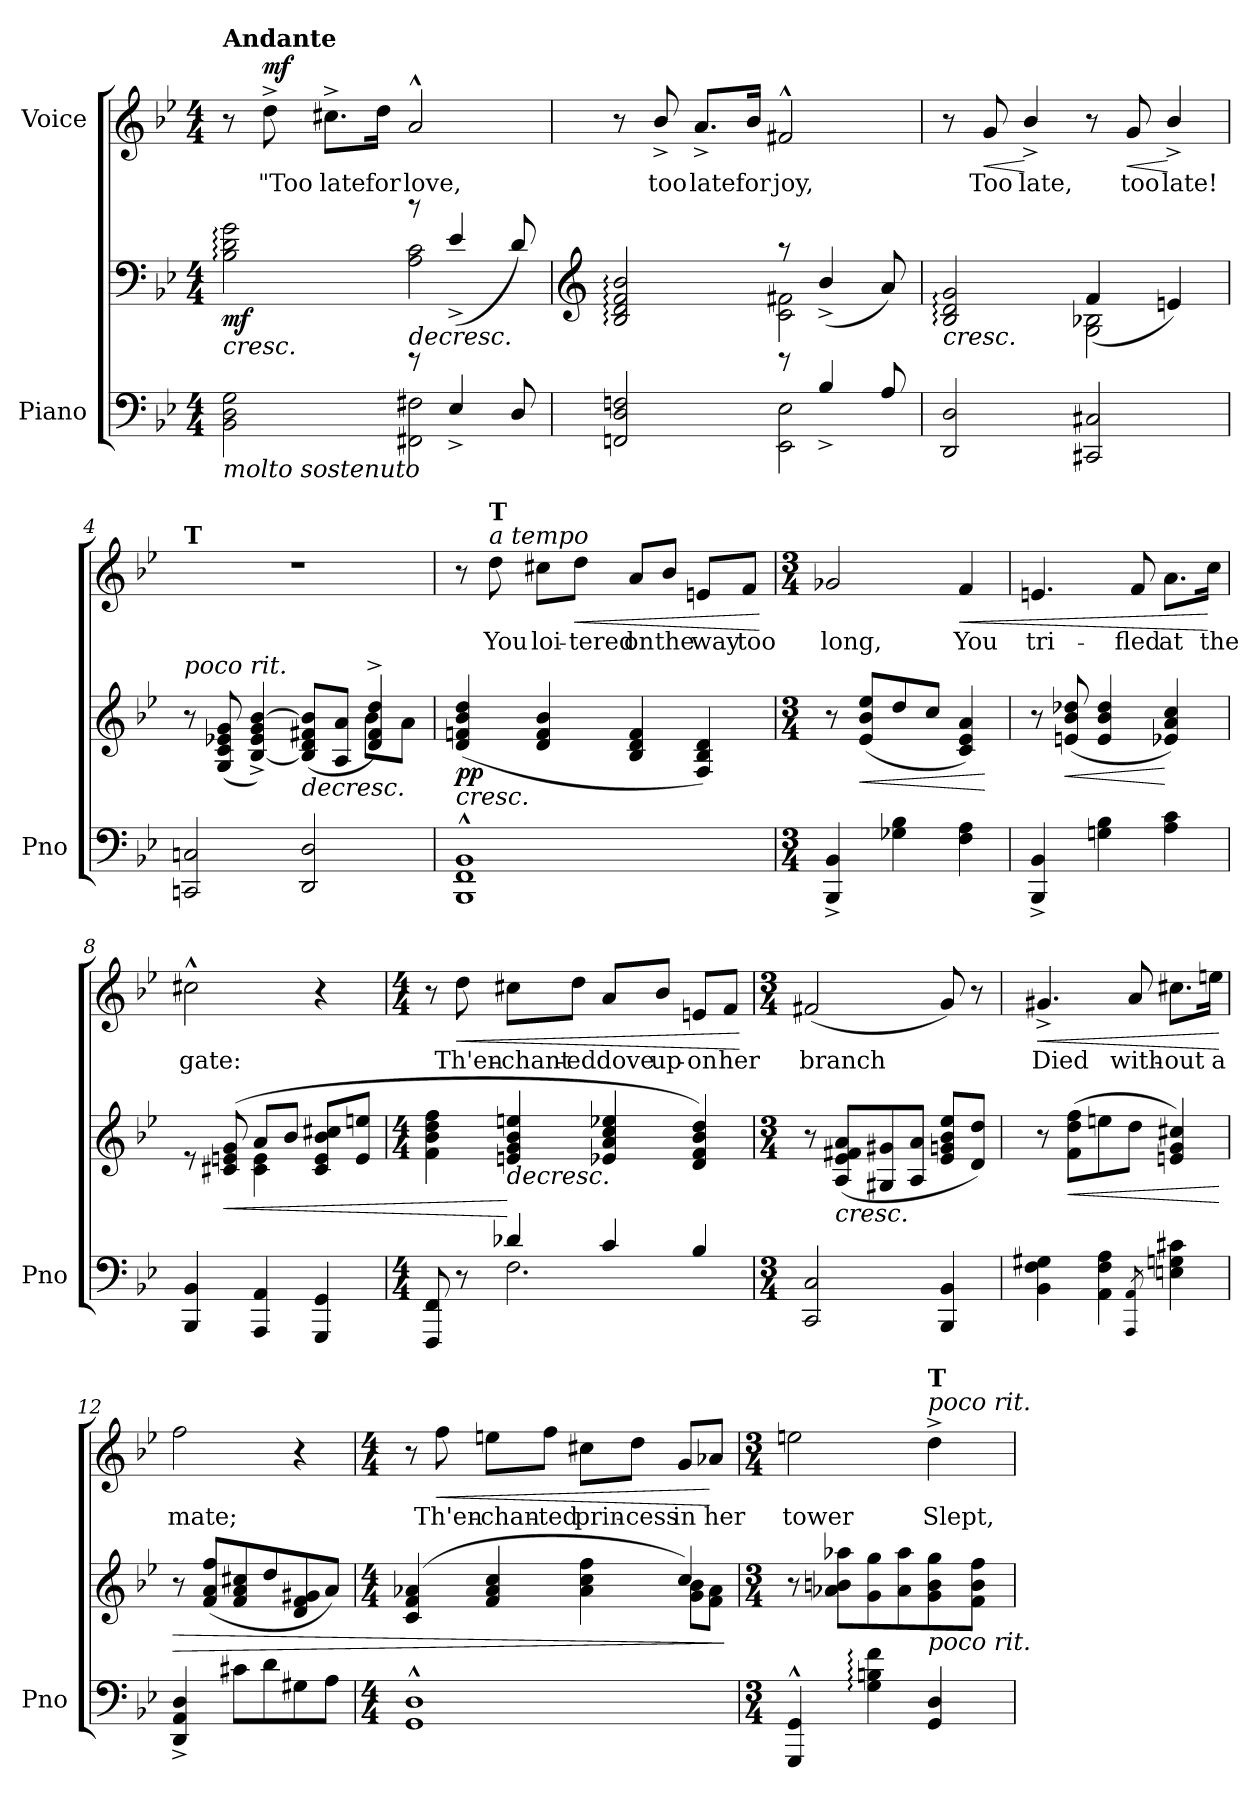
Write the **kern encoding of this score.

**kern	**kern	**dynam	**kern	**text	**dynam
*part2	*part2	*part2	*part1	*part1	*part1
*staff3	*staff2	*staff2/3	*staff1	*staff1	*staff1
*I"Piano	*	*	*I"Voice	*	*
*I'Pno	*	*	*	*	*
*clefF4	*clefF4	*	*clefG2	*	*
*k[b-e-]	*k[b-e-]	*	*k[b-e-]	*	*
*M4/4	*M4/4	*	*M4/4	*	*
=1	=1	=1	=1	=1	=1
*^	*	*	*	*	*
!	!	!	!	!LO:TX:a:B:t=Andante	!	!
!LO:TX:b:i:t=molto sostenuto	!	!	!	!	!	!
!	!	!	!LO:HP:b	!	!	!
*	*	*^	*	*	*	*
!	!	!	!	!LO:DY:n=1:b	!	!	!
2BB-\ 2D\ 2G\	2ryy	2B-\: 2d\: 2g\:	2ryy	< mf	8r	.	.
!	!	!	!	!	!	!LO:LY:b	!LO:DY:a
.	.	.	.	.	8dd^\	"Too	mf
!	!	!	!	!	!	!LO:LY:b	!
.	.	.	.	.	8.cc#X^\L	late	.
!	!	!	!	!	!	!LO:LY:b	!
.	.	.	.	.	16dd\Jk	for	.
!	!	!	!	!LO:HP:b	!	!LO:LY:b	!
2FF#X\ 2F#X\	8rg	2A\ 2c\	8rdd	>	2a^^/	love,	.
.	4E-^/	.	(>4e-^/	.	.	.	.
.	8D/	.	8d/)	[	.	.	.
=2	=2	=2	=2	=2	=2	=2	=2
*	*	*clefG2	*	*	*	*	*
2FFn/ 2D/ 2Fn/	2ryy	2B-/: 2d/: 2f/: 2b-/:	2ryy	.	8r	.	.
!	!	!	!	!	!	!LO:LY:b	!
.	.	.	.	.	8b-^/	too	.
!	!	!	!	!	!	!LO:LY:b	!
.	.	.	.	.	8.a^/L	late	.
!	!	!	!	!	!	!LO:LY:b	!
.	.	.	.	.	16b-/Jk	for	.
!	!	!	!	!	!	!LO:LY:b	!
2EE-\ 2E-\	8rg	2c\ 2f#X\	8raa	.	2f#X^^/	joy,	.
.	4B-^/	.	(>4b-^/	.	.	.	.
.	8A/	.	8a/)	.	.	.	.
=3	=3	=3	=3	=3	=3	=3	=3
!	!	!	!	!LO:HP:b	!	!	!
*v	*v	*	*	*	*	*	*
2DD/ 2D/	2B-/: 2d/: 2g/:	2ryy	<	8r	.	.
!	!	!	!	!	!LO:LY:b	!LO:HP:b
.	.	.	.	8g/	Too	<
!	!	!	!	!	!LO:LY:b	!
.	.	.	.	4b-^/	late,	[
2CC#X/ 2C#X/	2G\ 2B-X\	(>4f/	.	8r	.	.
!	!	!	!	!	!LO:LY:b	!LO:HP:b
.	.	.	.	8g/	too	<
!	!	!	!	!	!LO:LY:b	!
.	.	4en/)	.	4b-^/	late!	[
*	*v	*v	*	*	*	*
.	.	]	.	.	.
!!LO:LB:g=z
=4	=4	=4	=4	=4	=4
*	*^	*	*	*	*
!	!	!	!	!LO:TX:a:B:t=T	!	!
!	!LO:TX:a:i:t=poco rit.	!	!	!	!	!
2CCn/ 2Cn/	8r	2.ryy	.	1r	.	.
.	(<8G/ 8c/ 8e-X/ 8g/	.	.	.	.	.
.	[4B-/^ 4e-/^ 4g/^ [4b-/^)	.	.	.	.	.
!	!	!	!LO:HP:b	!	!	!
2DD/ 2D/	(<8B-/] 8d/ 8f#X/ 8b-/]L	.	>	.	.	.
.	8A/ 8a/J	.	.	.	.	.
.	4d/^ 4f#/^ 4dd/^)	8b-\L	.	.	.	.
.	.	8a\J	[	.	.	.
=5	=5	=5	=5	=5	=5	=5
!	!	!	!LO:HP:b	!	!	!
!	!	!	!LO:DY:n=1:b	!	!	!
*	*v	*v	*	*	*	*
1BBB-^^ 1FF^^ 1BB-^^	(>4d/ 4fn/ 4b-/ 4dd/	< pp	8r	.	.
!	!	!	!LO:TX:a:i:t=a tempo	!	!
!	!	!	!LO:TX:a:B:t=T	!	!
!	!	!	!	!LO:LY:b	!
.	.	.	8dd\	You	.
!	!	!	!	!LO:LY:b	!
.	4d/ 4f/ 4b-/	.	8cc#X\L	loi-	.
!	!	!	!	!LO:LY:b	!LO:HP:b
.	.	.	8dd\J	-tered	<
!	!	!	!	!LO:LY:b	!
.	4B-/ 4d/ 4f/	.	8a/L	on	.
!	!	!	!	!LO:LY:b	!
.	.	.	8b-/J	the	.
!	!	!	!	!LO:LY:b	!
.	4F/ 4B-/ 4d/)	.	8en/L	way	.
!	!	!	!	!LO:LY:b	!
.	.	.	8f/J	too	.
.	.	]	.	.	[
=6	=6	=6	=6	=6	=6
*M3/4	*M3/4	*	*M3/4	*	*
!	!	!	!	!LO:LY:b	!
4BBB-/^ 4BB-/^	8r	.	2g-X/	long,	.
!	!	!LO:HP:b	!	!	!
.	(>8e-/ 8b-/ 8ee-/L	<	.	.	.
4G-X\ 4B-\	8dd/	.	.	.	.
.	8cc/J	.	.	.	.
!	!	!	!	!LO:LY:b	!LO:HP:b
4F\ 4A\	4c/ 4e-/ 4a/)	.	4f/	You	<
.	.	[	.	.	.
=7	=7	=7	=7	=7	=7
!	!	!	!	!LO:LY:b	!
4BBB-/^ 4BB-/^	8r	.	4.en/	tri-	.
!	!	!LO:HP:b	!	!	!
.	(>8en/ 8b-/ 8dd-X/	<	.	.	.
4Gn\ 4B-\	4e/ 4b-/ 4dd-/	.	.	.	.
!	!	!	!	!LO:LY:b	!
.	.	.	8f/	-fled	.
!	!	!	!	!LO:LY:b	!
4A\ 4c\	4e-X/ 4a/ 4cc/)	[	8.a\L	at	.
!	!	!	!	!LO:LY:b	!
.	.	.	16cc\Jk	the	[
!!LO:LB:g=z
=8	=8	=8	=8	=8	=8
*	*^	*	*	*	*
!	!	!	!	!	!LO:LY:b	!
4BBB-/ 4BB-/	8re	4ryy	.	2cc#X^^\	gate:	.
!	!	!	!LO:HP:b	!	!	!
.	(>8c#X/ 8en/ 8g/	.	<	.	.	.
4AAA/ 4AA/	8a/L	4c#\ 4e\	.	.	.	.
.	8b-/J	.	.	.	.	.
4GGG/ 4GG/	8c#/ 8e/ 8b-/ 8cc#X/L	4ryy	.	4r	.	.
.	8e/ 8een/J	.	.	.	.	.
*	*v	*v	*	*	*	*
=9	=9	=9	=9	=9	=9
*M4/4	*M4/4	*	*M4/4	*	*
*^	*	*	*	*	*
8FFF/ 8FF/	4ryy	4f\ 4b-\ 4dd\ 4ff\	.	8r	.	.
!	!	!	!	!	!LO:LY:b	!LO:HP:b
8r	.	.	.	8dd\	Th'en-	<
!	!	!	!LO:HP:n=1:b	!	!LO:LY:b	!
4d-X/	2.F\	4en/ 4g/ 4b-/ 4een/	[ >	8cc#X\L	-chant-	.
!	!	!	!	!	!LO:LY:b	!
.	.	.	.	8dd\J	-ed	.
!	!	!	!	!	!LO:LY:b	!
4c/	.	4e-X/ 4a/ 4cc/ 4ee-X/	.	8a/L	dove	.
!	!	!	!	!	!LO:LY:b	!
.	.	.	.	8b-/J	up-	.
!	!	!	!	!	!LO:LY:b	!
4B-/	.	4d/ 4f/ 4b-/ 4dd/)	.	8en/L	-on	.
!	!	!	!	!	!LO:LY:b	!
.	.	.	.	8f/J	her	.
*v	*v	*	*	*	*	*
.	.	[	.	.	[
=10	=10	=10	=10	=10	=10
*M3/4	*M3/4	*	*M3/4	*	*
!	!	!	!	!LO:LY:b	!
2CC/ 2C/	8r	.	(<2f#X/	branch	.
!	!	!LO:HP:b	!	!	!
.	(<8A/ 8e-/ 8f#X/ 8a/L	<	.	.	.
.	8G#X/ 8g#X/	.	.	.	.
.	8A/ 8a/J	.	.	.	.
4BBB-/ 4BB-/	8e-/ 8gn/ 8b-/ 8ee-/L	.	8g/)	.	.
.	8d/ 8dd/J)	.	8r	.	.
.	.	]	.	.	.
!!LO:PB:g=z
=11	=11	=11	=11	=11	=11
!	!	!	!	!LO:LY:b	!LO:HP:b
4BB-\ 4F\ 4G#X\	8r	.	4.g#X^/	Died	<
!	!	!LO:HP:b	!	!	!
.	(>8f\ 8dd\ 8ff\L	<	.	.	.
4AA\ 4F\ 4A\	8een\	.	.	.	.
!	!	!	!	!LO:LY:b	!
.	8dd\J	.	8a/	with-	.
8qAAA/ 8qAA/	.	.	.	.	.
!	!	!	!	!LO:LY:b	!
4En\ 4Gn\ 4c#X\	4en/ 4g/ 4cc#X/)	.	8.cc#X\L	-out	.
!	!	!	!	!LO:LY:b	!
.	.	.	16een\Jk	a	.
.	.	[	.	.	[
=12	=12	=12	=12	=12	=12
!	!	!LO:HP:b	!	!LO:LY:b	!
4DD/^ 4AA/^ 4D/^	8r	>	2ff\	mate;	.
.	(<8f/ 8a/ 8ff/L	.	.	.	.
8c#X\L	8f/ 8a/ 8cc#X/	.	.	.	.
8d\	8dd/	.	.	.	.
8G#X\	8d/ 8f/ 8g#X/	.	4r	.	.
8A\J	8a/J)	.	.	.	.
.	.	[	.	.	.
=13	=13	=13	=13	=13	=13
*M4/4	*M4/4	*	*M4/4	*	*
*	*^	*	*	*	*
1GG^^ 1D^^	(>4c/ 4f/ 4a-X/	2.ryy	.	8r	.	.
!	!	!	!	!	!LO:LY:b	!LO:HP:b
.	.	.	.	8ff\	Th'en-	<
!	!	!	!	!	!LO:LY:b	!
.	4f/ 4a-/ 4cc/	.	.	8een\L	-chan-	.
!	!	!	!	!	!LO:LY:b	!
.	.	.	.	8ff\J	-ted	.
!	!	!	!	!	!LO:LY:b	!
.	4a-\ 4cc\ 4ff\	.	.	8cc#X\L	prin-	.
!	!	!	!	!	!LO:LY:b	!
.	.	.	.	8dd\J	-cess	.
!	!	!	!	!	!LO:LY:b	!
.	4cc/)	8g\ 8b-\L	.	8g/L	in	.
!	!	!	!	!	!LO:LY:b	!
.	.	8f\ 8a-\J	.	8a-X/J	her	[
*	*v	*v	*	*	*	*
.	.	]	.	.	.
!!LO:LB:g=z
=14	=14	=14	=14	=14	=14
*M3/4	*M3/4	*	*M3/4	*	*
!	!	!	!	!LO:LY:b	!
4GGG/^^ 4GG/^^	8r	.	2een\	tower	.
.	8a-X\ 8bn\ 8aa-X\L	.	.	.	.
4G\: 4Bn\: 4f\:	8g\ 8gg\	.	.	.	.
.	8a-\ 8aa-\	.	.	.	.
!	!	!	!LO:TX:a:i:t=poco rit.	!	!
!	!	!	!LO:TX:a:B:t=T	!	!
!	!LO:TX:b:i:t=poco rit.	!	!	!	!
!	!	!	!	!LO:LY:b	!
4GG/ 4D/	8g\ 8b\ 8gg\	.	4dd^\	Slept,	.
.	8f\ 8b\ 8ff\J	.	.	.	.
=	=	=	=	=	=
*-	*-	*-	*-	*-	*-
